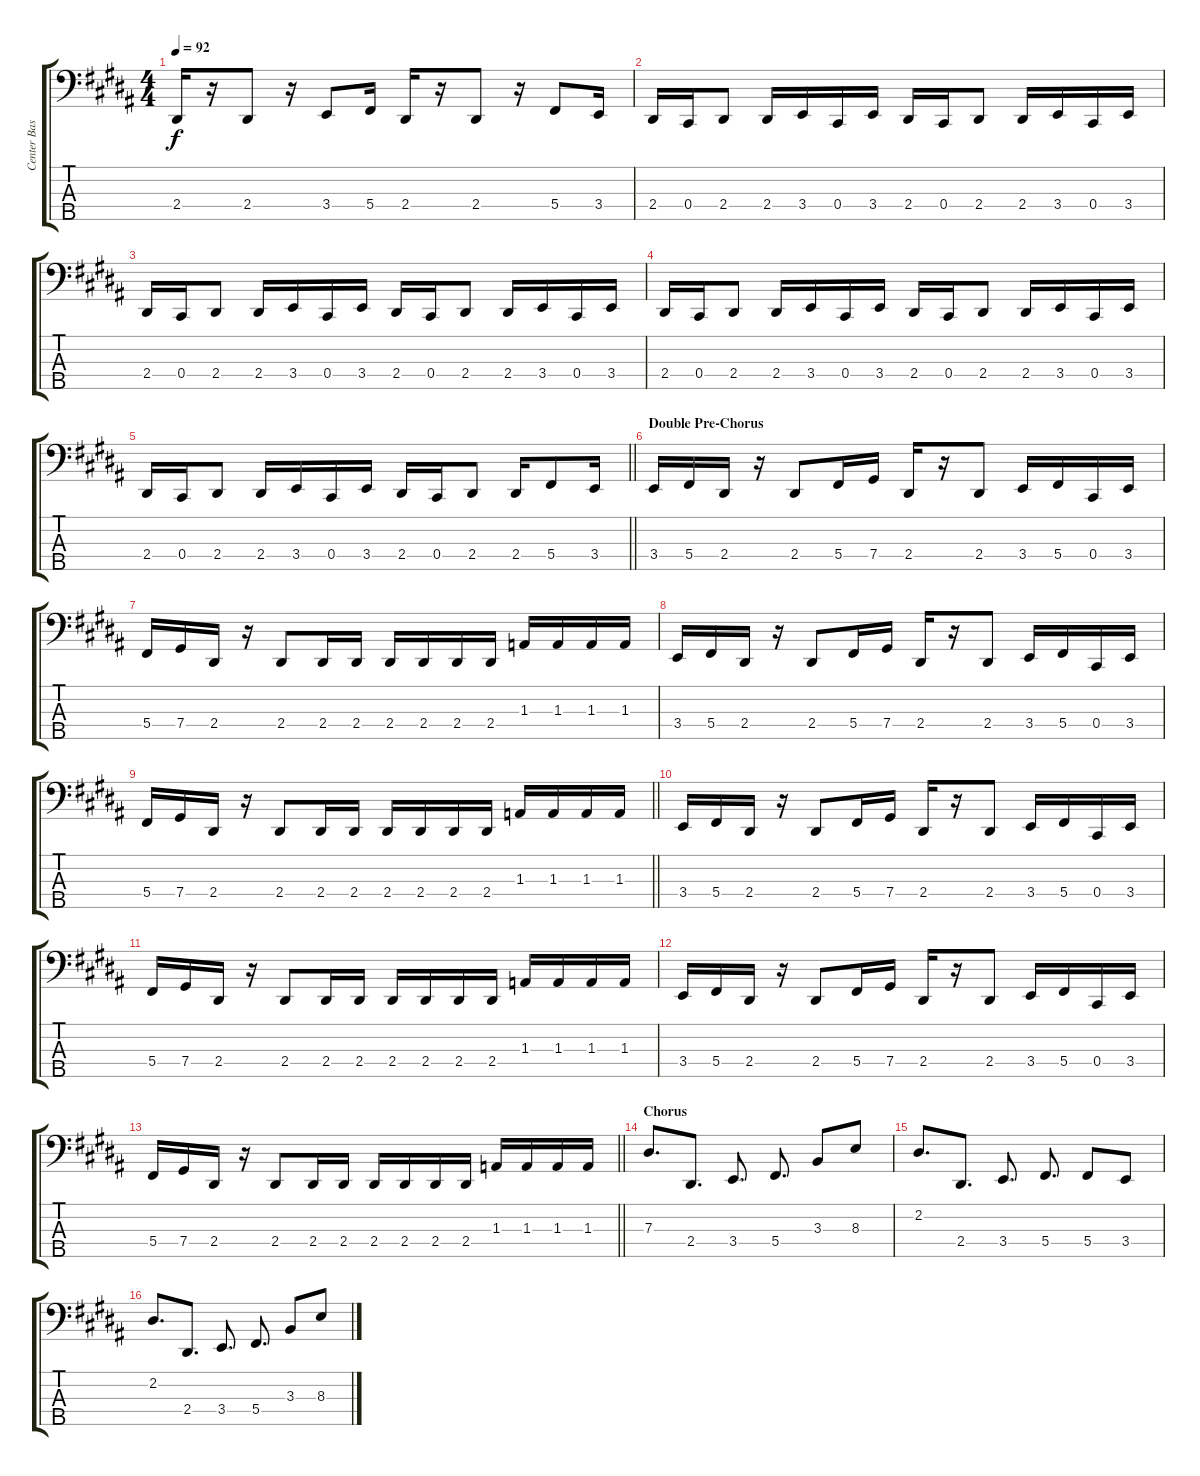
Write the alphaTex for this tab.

\track ("Center Bass Guitar" "Center Bas") {instrument electricbassfinger}
\staff {score tabs}
\tuning (Gb2 Db2 Ab1 Db1 Ab0) {hide}
\ts (4 4)
\tempo 92
\clef f4
\ks b
2.4.16{dy f} r.16 2.4.8 r.16 3.4.8 5.4.16 2.4.16 r.16 2.4.8 r.16 5.4.8 3.4.16 |
2.4.16 0.4.16 2.4.8 2.4.16 3.4.16 0.4.16 3.4.16 2.4.16 0.4.16 2.4.8 2.4.16 3.4.16 0.4.16 3.4.16 |
2.4.16 0.4.16 2.4.8 2.4.16 3.4.16 0.4.16 3.4.16 2.4.16 0.4.16 2.4.8 2.4.16 3.4.16 0.4.16 3.4.16 |
2.4.16 0.4.16 2.4.8 2.4.16 3.4.16 0.4.16 3.4.16 2.4.16 0.4.16 2.4.8 2.4.16 3.4.16 0.4.16 3.4.16 |
\barLineRight lightlight
2.4.16 0.4.16 2.4.8 2.4.16 3.4.16 0.4.16 3.4.16 2.4.16 0.4.16 2.4.8 2.4.16 5.4.8 3.4.16 |
\section ("" "Double Pre-Chorus")
3.4.16 5.4.16 2.4.16 r.16 2.4.8 5.4.16 7.4.16 2.4.16 r.16 2.4.8 3.4.16 5.4.16 0.4.16 3.4.16 |
5.4.16 7.4.16 2.4.16 r.16 2.4.8 2.4.16 2.4.16 2.4.16 2.4.16 2.4.16 2.4.16 1.3.16 1.3.16 1.3.16 1.3.16 |
3.4.16 5.4.16 2.4.16 r.16 2.4.8 5.4.16 7.4.16 2.4.16 r.16 2.4.8 3.4.16 5.4.16 0.4.16 3.4.16 |
\barLineRight lightlight
5.4.16 7.4.16 2.4.16 r.16 2.4.8 2.4.16 2.4.16 2.4.16 2.4.16 2.4.16 2.4.16 1.3.16 1.3.16 1.3.16 1.3.16 |
3.4.16 5.4.16 2.4.16 r.16 2.4.8 5.4.16 7.4.16 2.4.16 r.16 2.4.8 3.4.16 5.4.16 0.4.16 3.4.16 |
5.4.16 7.4.16 2.4.16 r.16 2.4.8 2.4.16 2.4.16 2.4.16 2.4.16 2.4.16 2.4.16 1.3.16 1.3.16 1.3.16 1.3.16 |
3.4.16 5.4.16 2.4.16 r.16 2.4.8 5.4.16 7.4.16 2.4.16 r.16 2.4.8 3.4.16 5.4.16 0.4.16 3.4.16 |
\barLineRight lightlight
5.4.16 7.4.16 2.4.16 r.16 2.4.8 2.4.16 2.4.16 2.4.16 2.4.16 2.4.16 2.4.16 1.3.16 1.3.16 1.3.16 1.3.16 |
\section ("" "Chorus")
7.3.8{d} 2.4.8{d} 3.4.8{d} 5.4.8{d} 3.3.8 8.3.8 |
2.2.8{d} 2.4.8{d} 3.4.8{d} 5.4.8{d} 5.4.8 3.4.8 |
2.2.8{d} 2.4.8{d} 3.4.8{d} 5.4.8{d} 3.3.8 8.3.8
